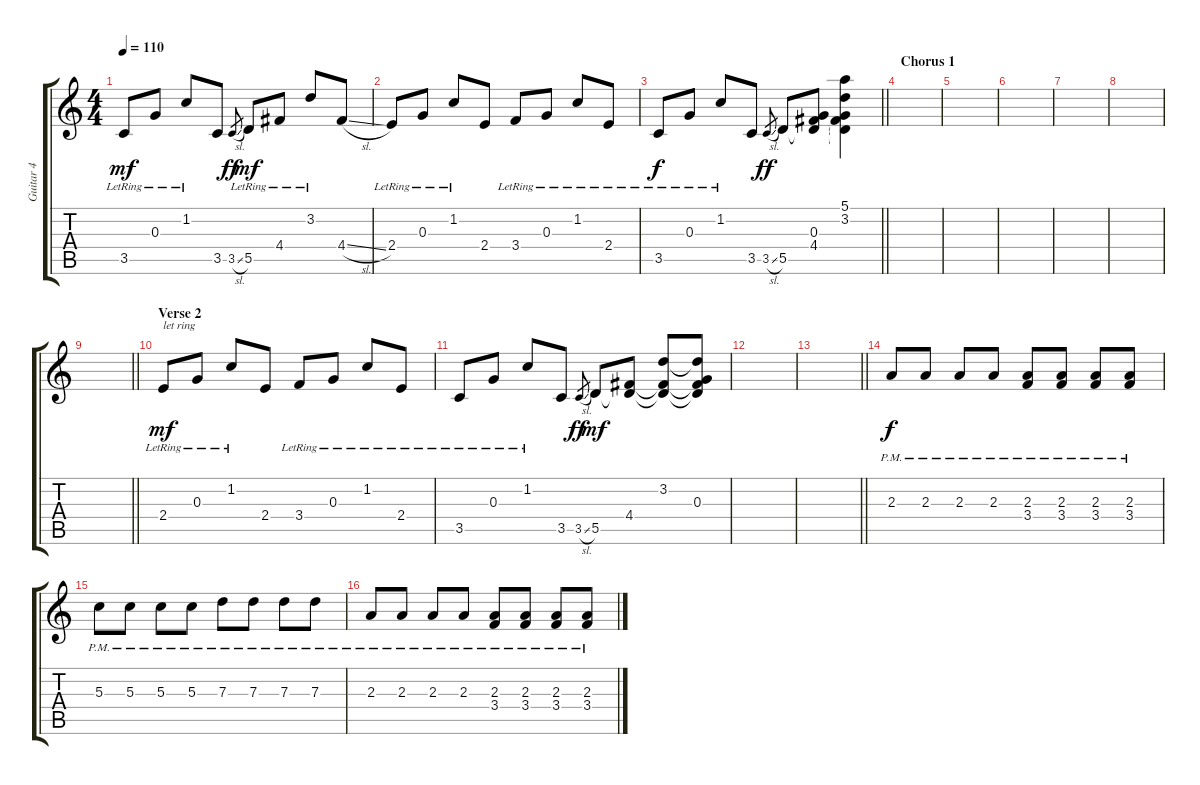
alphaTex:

\track ("Guitar 4" "Guitar 4") {instrument distortionguitar}
\staff {score tabs}
\tuning (E4 B3 G3 D3 A2 E2) {hide}
\ts (4 4)
\tempo 110
\clef g2
\ks c
3.5{lr}.8{dy mf} 0.3{lr}.8 1.2{lr}.8 3.5.8 3.5{sl}.8{gr dy ff} 5.5{lr}.8{dy mf} 4.4{lr}.8 3.2{lr}.8 4.4{sl}.8 |
2.4{lr}.8 0.3{lr}.8 1.2{lr}.8 2.4.8 3.4{lr}.8 0.3{lr}.8 1.2{lr}.8 2.4{lr}.8 |
\barLineRight lightlight
3.5{lr}.8{dy f} 0.3{lr}.8 1.2{lr}.8 3.5.8 3.5{sl}.8{gr dy ff} 5.5.8 (0.3 4.4 5.5{t}).8 (5.1 3.2 0.3{t} 4.4{t} 5.5{t}).4 |
\section ("" "Chorus 1")
|
|
|
|
|
\barLineRight lightlight
|
\section ("" "Verse 2")
2.4{lr}.8{txt "let ring" dy mf} 0.3{lr}.8 1.2{lr}.8 2.4.8 3.4{lr}.8 0.3{lr}.8 1.2{lr}.8 2.4{lr}.8 |
3.5{lr}.8 0.3{lr}.8 1.2{lr}.8 3.5.8 3.5{sl}.8{gr dy ff} 5.5.8{dy mf} (4.4 5.5{t}).8 (3.2 4.4{t} 5.5{t}).8 (3.2{t} 0.3 4.4{t} 5.5{t}).8 |
|
\barLineRight lightlight
|
2.3{pm}.8{dy f} 2.3{pm}.8 2.3{pm}.8 2.3{pm}.8 (2.3{pm} 3.4{pm}).8 (2.3{pm} 3.4{pm}).8 (2.3{pm} 3.4{pm}).8 (2.3{pm} 3.4{pm}).8 |
5.3{pm}.8 5.3{pm}.8 5.3{pm}.8 5.3{pm}.8 7.3{pm}.8 7.3{pm}.8 7.3{pm}.8 7.3{pm}.8 |
2.3{pm}.8 2.3{pm}.8 2.3{pm}.8 2.3{pm}.8 (2.3{pm} 3.4{pm}).8 (2.3{pm} 3.4{pm}).8 (2.3{pm} 3.4{pm}).8 (2.3{pm} 3.4{pm}).8
